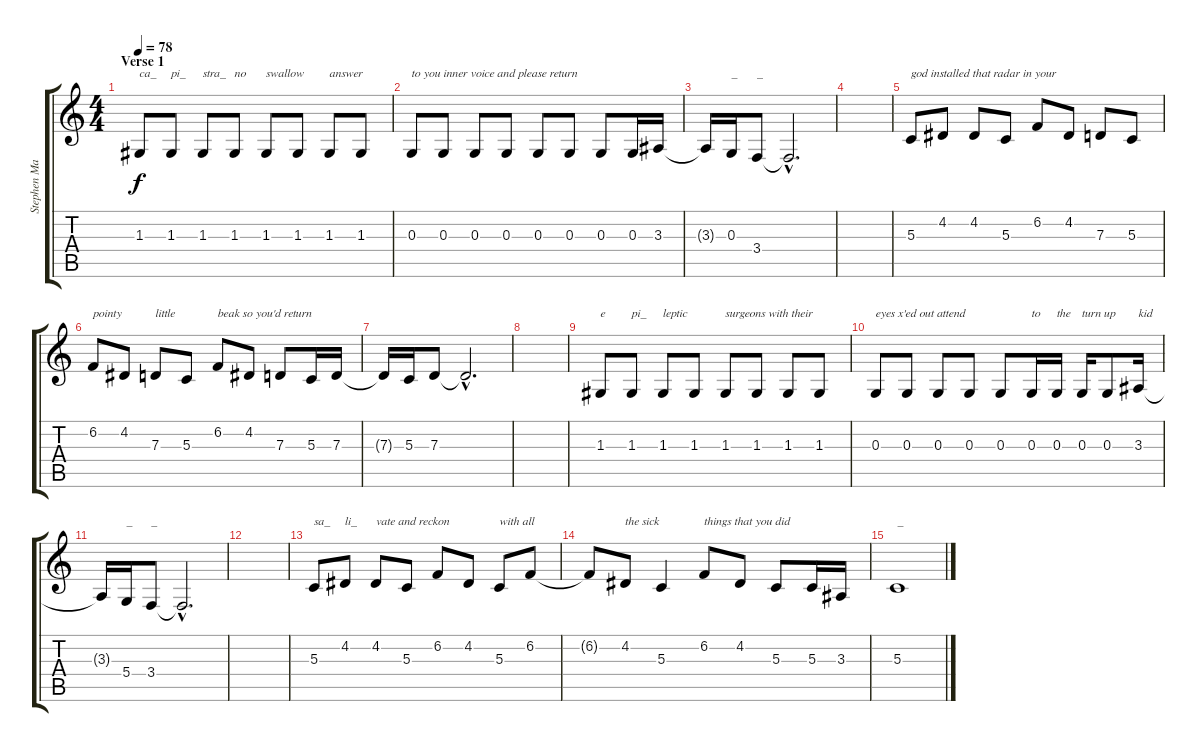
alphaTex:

\track ("Stephen Malkmus" "Stephen Ma") {instrument dulcimer}
\staff {score tabs}
\tuning (E4 B3 G3 D3 A2 E2) {hide}
\ts (4 4)
\section ("" "Verse 1")
\tempo 78
\clef g2
\ks c
1.3.8{txt "ca_" dy f instrument dulcimer} 1.3.8{txt "pi_"} 1.3.8{txt "stra_"} 1.3.8{txt "no"} 1.3.8{txt "swallow"} 1.3.8 1.3.8{txt "answer"} 1.3.8 |
0.3.8{txt "to you inner voice and please return"} 0.3.8 0.3.8 0.3.8 0.3.8 0.3.8 0.3.8 0.3.16 3.3.16 |
3.3{t}.16 0.3.16{txt "_"} 3.4.8{txt "_"} 3.4{hac t}.2{d} |
|
5.3.8{txt "god installed that radar in your"} 4.2.8 4.2.8 5.3.8 6.2.8 4.2.8 7.3.8 5.3.8 |
6.2.8{txt "pointy"} 4.2.8 7.3.8{txt "little"} 5.3.8 6.2.8{txt "beak so you'd return"} 4.2.8 7.3.8 5.3.16 7.3.16 |
7.3{t}.16 5.3.16 7.3.8 7.3{hac t}.2{d} |
|
\section ("" "")
1.3.8{txt "e"} 1.3.8{txt "pi_"} 1.3.8{txt "leptic"} 1.3.8 1.3.8{txt "surgeons with their"} 1.3.8 1.3.8 1.3.8 |
0.3.8{txt "eyes x'ed out attend"} 0.3.8 0.3.8 0.3.8 0.3.8 0.3.16{txt "to"} 0.3.16{txt "the"} 0.3.16{txt "turn up"} 0.3.8 3.3.16{txt "kid"} |
3.3{t}.16 5.4.16{txt "_"} 3.4.8{txt "_"} 3.4{hac t}.2{d} |
|
5.3.8{txt "sa_"} 4.2.8{txt "li_"} 4.2.8{txt "vate and reckon"} 5.3.8 6.2.8 4.2.8 5.3.8{txt "with all"} 6.2.8 |
6.2{t}.8 4.2.8{txt "the sick"} 5.3.4 6.2.8{txt "things that you did"} 4.2.8 5.3.8 5.3.16 3.3.16 |
5.3.1{txt "_"}
